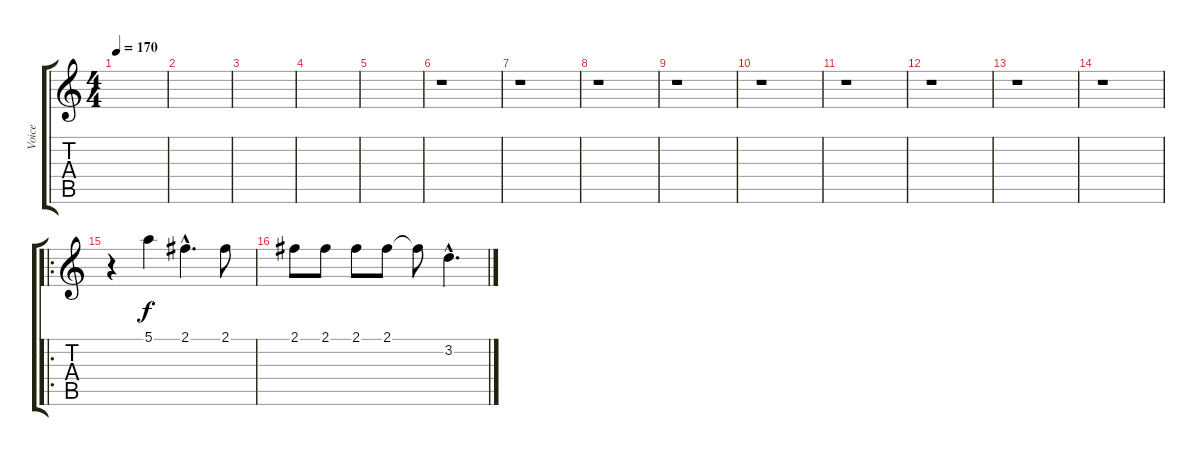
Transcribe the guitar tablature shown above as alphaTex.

\track ("Voice" "Voice") {instrument distortionguitar}
\staff {score tabs}
\tuning (E4 B3 G3 D3 A2 E2) {hide}
\ts (4 4)
\tempo 170
\clef g2
\ks c
|
|
|
|
|
r.1 |
r.1 |
r.1 |
r.1 |
r.1 |
r.1 |
r.1 |
r.1 |
r.1 |
\ro
r.4 5.1.4 2.1{hac}.4{d} 2.1.8 |
2.1.8 2.1.8 2.1.8 2.1.8 2.1{t}.8 3.2{hac}.4{d}
